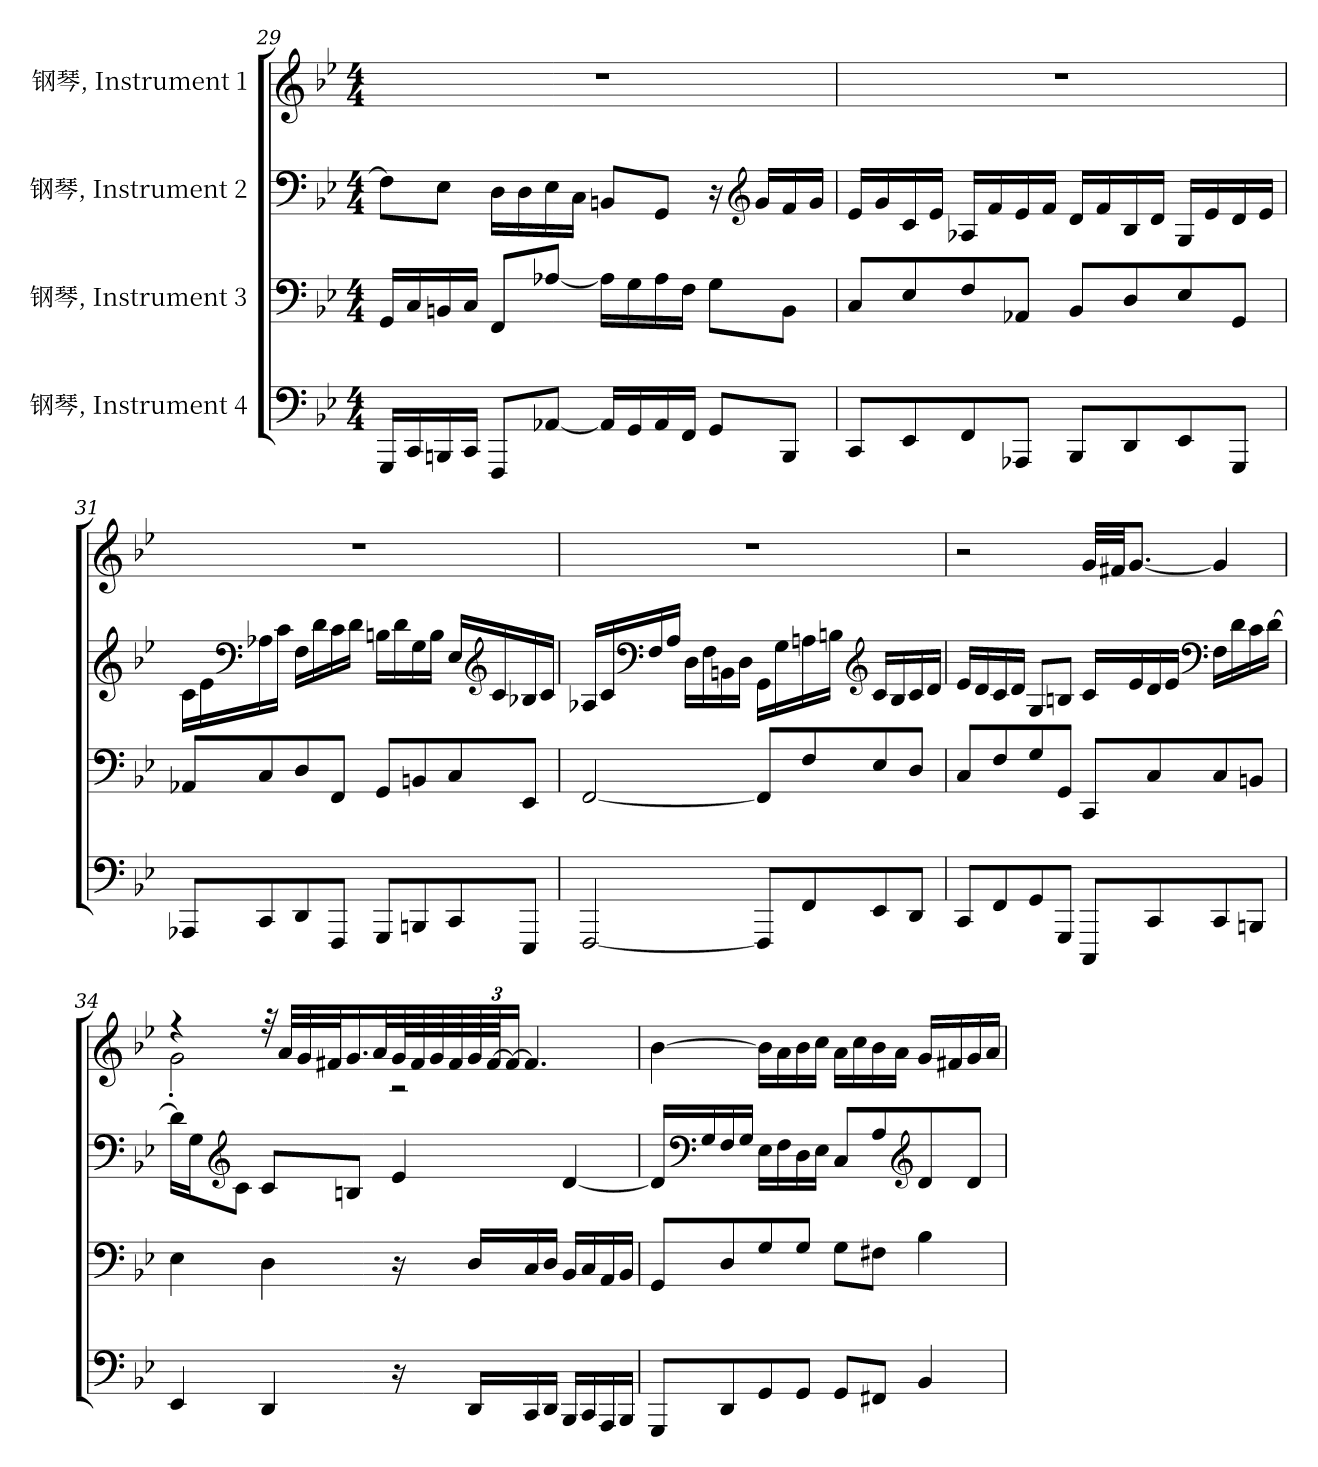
**kern	**kern	**kern	**kern
*part4	*part3	*part2	*part1
*staff4	*staff3	*staff2	*staff1
*I"钢琴, Instrument 4	*I"钢琴, Instrument 3	*I"钢琴, Instrument 2	*I"钢琴, Instrument 1
*clefF4	*clefF4	*clefF4	*clefG2
*k[b-e-]	*k[b-e-]	*k[b-e-]	*k[b-e-]
*M4/4	*M4/4	*M4/4	*M4/4
=29	=29	=29	=29
16GGG/LL	16GG/LL	8F\L]	1r
16CC/	16C/	.	.
16BBBn/	16BBn/	8E-\J	.
16CC/JJ	16C/JJ	.	.
8FFF/L	8FF/L	16D\LL	.
.	.	16D\	.
[8AA-X/J	[8A-X/J	16E-\	.
.	.	16C\JJ	.
16AA-/LL]	16A-\LL]	8BBn/L	.
16GG/	16G\	.	.
16AA-/	16A-\	8GG/J	.
16FF/JJ	16F\JJ	.	.
8GG/L	8G\L	16r	.
*	*	*clefG2	*
.	.	16g/LL	.
8BBB/J	8BB\J	16f/	.
.	.	16g/JJ	.
!!LO:PB:g=z
=30	=30	=30	=30
8CC/L	8C/L	16e-/LL	1r
.	.	16g/	.
8EE-/	8E-/	16c/	.
.	.	16e-/JJ	.
8FF/	8F/	16A-X/LL	.
.	.	16f/	.
8AAA-X/J	8AA-X/J	16e-/	.
.	.	16f/JJ	.
8BBB-/L	8BB-/L	16d/LL	.
.	.	16f/	.
8DD/	8D/	16B-/	.
.	.	16d/JJ	.
8EE-/	8E-/	16G/LL	.
.	.	16e-/	.
8GGG/J	8GG/J	16d/	.
.	.	16e-/JJ	.
=31	=31	=31	=31
8AAA-X/L	8AA-X/L	16c\LL	1r
.	.	16e-\	.
*	*	*clefF4	*
8CC/	8C/	16A-X\	.
.	.	16c\JJ	.
8DD/	8D/	16F\LL	.
.	.	16d\	.
8FFF/J	8FF/J	16c\	.
.	.	16d\JJ	.
8GGG/L	8GG/L	16Bn\LL	.
.	.	16d\	.
8BBBn/	8BBn/	16G\	.
.	.	16B\JJ	.
8CC/	8C/	16E-/LL	.
*	*	*clefG2	*
.	.	16c/	.
8EEE-/J	8EE-/J	16B-X/	.
.	.	16c/JJ	.
!!LO:LB:g=z
=32	=32	=32	=32
[2FFF/	[2FF/	16A-X/LL	1r
.	.	16c/	.
*	*	*clefF4	*
.	.	16F/	.
.	.	16A-/JJ	.
.	.	16D\LL	.
.	.	16F\	.
.	.	16BBn\	.
.	.	16D\JJ	.
8FFF/L]	8FF/L]	16GG\LL	.
.	.	16G\	.
8FF/	8F/	16An\	.
.	.	16Bn\JJ	.
*	*	*clefG2	*
8EE-/	8E-/	16c/LL	.
.	.	16B/	.
8DD/J	8D/J	16c/	.
.	.	16d/JJ	.
=33	=33	=33	=33
8CC/L	8C/L	16e-/LL	2r
.	.	16d/	.
8FF/	8F/	16c/	.
.	.	16d/JJ	.
8GG/	8G/	8G/L	.
8GGG/J	8GG/J	8Bn/J	.
8CCC/L	8CC/L	16c/LL	32g/LLL
.	.	.	32f#X/JJ
.	.	16e-/	[8.g/J
8CC/	8C/	16d/	.
.	.	16e-/JJ	.
*	*	*clefF4	*
8CC/	8C/	16F\LL	4g/]
.	.	16d\	.
8BBBn/J	8BBn/J	16c\	.
.	.	[16d\JJ	.
!!LO:LB:g=z
=34	=34	=34	=34
*	*	*	*^
4EE-/	4E-\	16d\LL]	4r	2g'\
.	.	16G\J	.	.
*	*	*clefG2	*	*
.	.	8c\J	.	.
4DD/	4D\	8c/L	32r	.
.	.	.	32a/LLL	.
.	.	.	32g/	.
.	.	.	32f#X/J	.
.	.	8Bn/J	16.g/	.
.	.	.	32a/L	.
16r	16r	4e-/	64g/L	2r
.	.	.	64f#/	.
.	.	.	64g/	.
.	.	.	64f#/	.
*	*	*	*Xbrackettup	*
16DD/LL	16D/LL	.	96g/	.
.	.	.	[96f#/JJ	.
.	.	.	24f#/JJ_	.
16CC/	16C/	.	4.f#/]	.
16DD/JJ	16D/JJ	.	.	.
16BBB-/LL	16BB-/LL	[4d/	.	.
16CC/	16C/	.	.	.
16AAA/	16AA/	.	.	.
16BBB-/JJ	16BB-/JJ	.	.	.
*	*	*	*v	*v
!!LO:PB:g=z
=35	=35	=35	=35
8GGG/L	8GG/L	16d/LL]	[4b-\
*	*	*clefF4	*
.	.	16G/	.
8DD/	8D/	16F/	.
.	.	16G/JJ	.
8GG/	8G/	16E-\LL	16b-\LL]
.	.	16F\	16a\
8GG/J	8G/J	16D\	16b-\
.	.	16E-\JJ	16cc\JJ
8GG/L	8G\L	8C/L	16a\LL
.	.	.	16cc\
8FF#X/J	8F#X\J	8A/	16b-\
.	.	.	16a\JJ
*	*	*clefG2	*
4BB-/	4B-\	8d/	16g/LL
.	.	.	16f#X/
.	.	8d/J	16g/
.	.	.	16a/JJ
=	=	=	=
*-	*-	*-	*-
